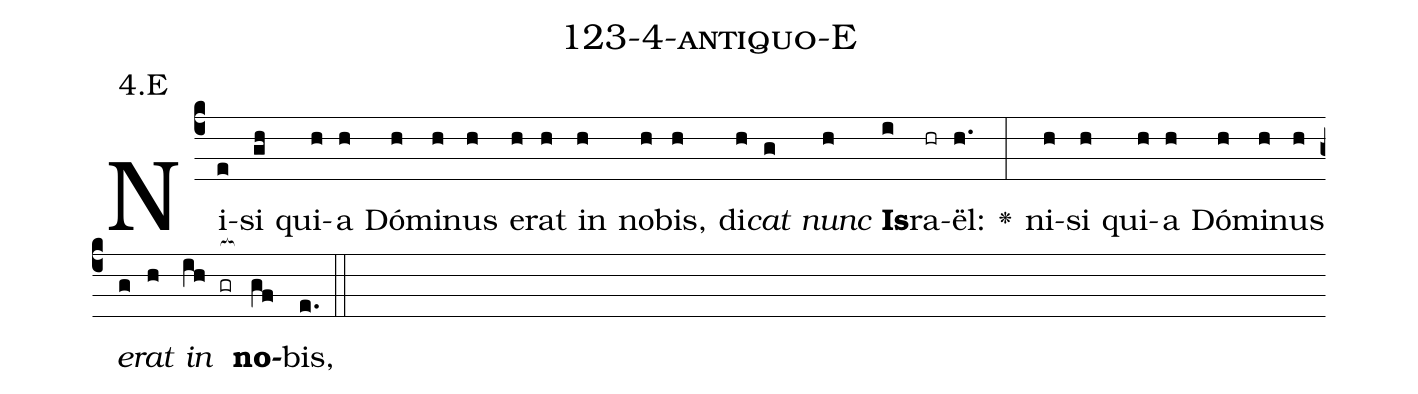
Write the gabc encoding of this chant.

name: 123-4-antiquo-E;
annotation: 4.E;
%%
(c4)Ni(e)si(gh) qui(h)a(h) Dó(h)mi(h)nus(h) e(h)rat(h) in(h) no(h)bis,(h) di(h)<i>cat</i>(g) <i>nunc</i>(h) <b>Is</b>(i)ra(hr)ël:(h.) <v>\greheightstar</v>(:) ni(h)si(h) qui(h)a(h) Dó(h)mi(h)nus(h) <i>e</i>(g)<i>rat</i>(h) <i>in</i>(ih gr[ocb:1{]) <b>no</b>(gf[ocb:0}])bis,(e.) (::)


%E(h) u(g) o(h) u(ih) a(gf) e.(e.) (::)
